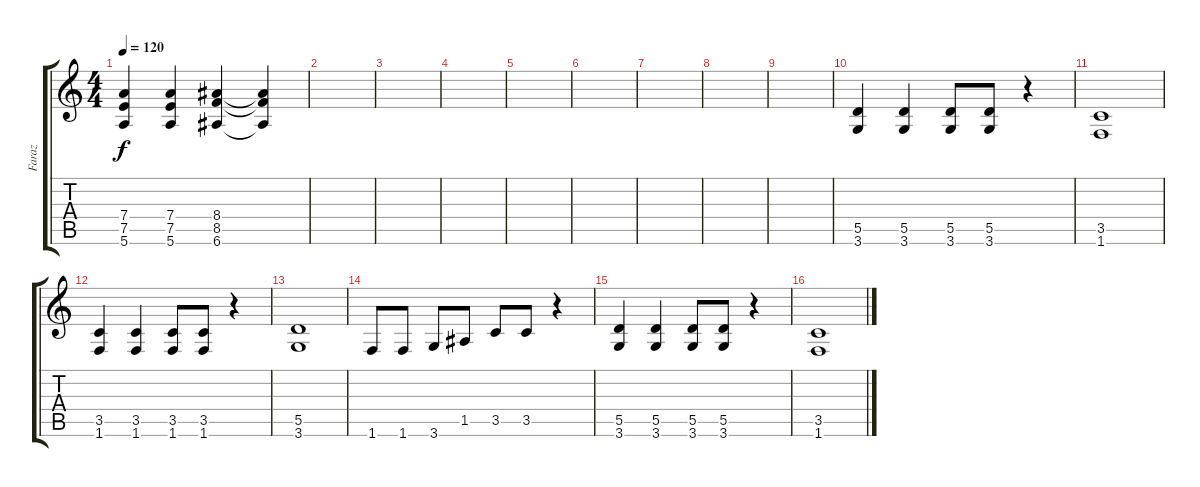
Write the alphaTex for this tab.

\track ("Faraz" "Faraz") {instrument distortionguitar}
\staff {score tabs}
\tuning (E4 B3 G3 D3 A2 E2) {hide}
\ts (4 4)
\tempo 120
\clef g2
\ks c
(7.4 7.5 5.6).4{dy f} (7.4 7.5 5.6).4 (8.4 8.5 6.6).4 (8.4{t} 8.5{t} 6.6{t}).4 |
|
|
|
|
|
|
|
|
(5.5 3.6).4 (5.5 3.6).4 (5.5 3.6).8 (5.5 3.6).8 r.4 |
(3.5 1.6).1 |
(3.5 1.6).4 (3.5 1.6).4 (3.5 1.6).8 (3.5 1.6).8 r.4 |
(5.5 3.6).1 |
1.6.8 1.6.8 3.6.8 1.5.8 3.5.8 3.5.8 r.4 |
(5.5 3.6).4 (5.5 3.6).4 (5.5 3.6).8 (5.5 3.6).8 r.4 |
(3.5 1.6).1
